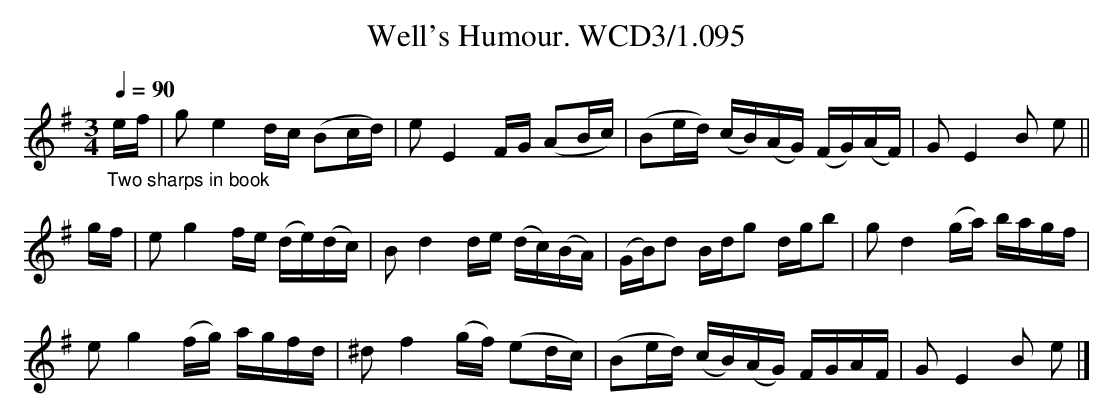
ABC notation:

X:1
T:Well's Humour. WCD3/1.095
M:3/4
L:1/8
Q:1/4=90
K:Em
"_Two sharps in book"e/f/|g e2 d/c/ (Bc/d/)|e E2 F/G/ (AB/c/)|\
(Be/d/) ( c/B/)(A/G/) (F/G/)(A/F/)|G E2 B e||
g/f/|e g2 f/e/ (d/e/)(d/c/)|B d2 d/e/ (d/c/)(B/A/)|\
(G/B/)d B/d/g d/g/b|g d2 (g/a/) b/a/g/f/|
e g2 (f/g/) a/g/f/d/|^d f2 (g/f/) (ed/c/)|\
(Be/d/) (c/B/)(A/G/) F/G/A/F/|G E2 B e|]
